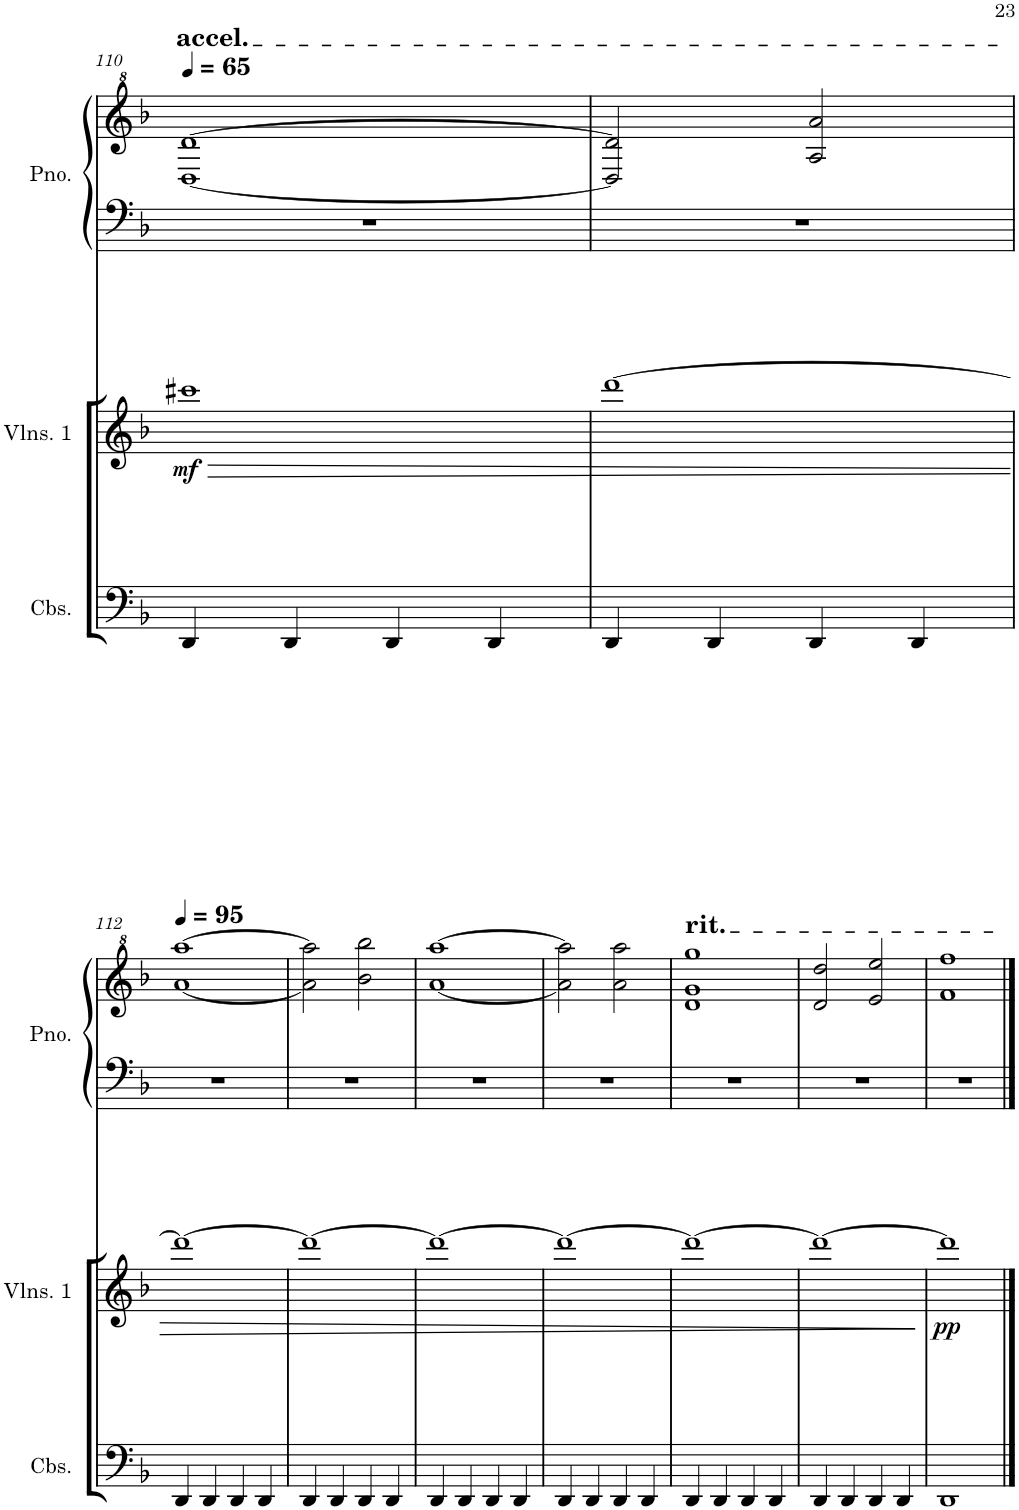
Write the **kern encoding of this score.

**kern	**kern	**dynam	**kern	**kern	**kern
*part4	*part3	*part3	*part2	*part2	*part1
*staff5	*staff4	*staff4	*staff3	*staff2	*staff1
*I"Contrabasses	*I"Violins 1	*	*I"Piano	*	*I"Piccolo
*I'Cbs.	*I'Vlns. 1	*	*I'Pno.	*	*I'Picc.
!!LO:PB:g=z
*clefF4	*clefG2	*	*clefF5	*clefG^2	*clefG2
*Trd7c12	*	*	*	*	*Trd-7c-12
*k[b-]	*k[b-]	*	*k[b-]	*k[b-]	*k[b-]
*M4/4	*M4/4	*	*M4/4	*M4/4	*M4/4
*MM65	*MM65	*	*MM65	*MM65	*MM65
=110	=110	=110	=110	=110	=110
!	!	!	!	!	!LO:TX:a:t=accel.
!	!	!LO:HP:b	!	!	!
!	!	!LO:DY:n=1:b	!	!	!
4DD/	1ccc#X	> mf	1r	[1d [1dd	1r
4DD/	.	.	.	.	.
4DD/	.	.	.	.	.
4DD/	.	.	.	.	.
=111	=111	=111	=111	=111	=111
4DD/	[1ddd	.	1r	2d/] 2dd/]	1r
4DD/	.	.	.	.	.
4DD/	.	.	.	2a/ 2aa/	.
4DD/	.	.	.	.	.
!!LO:LB:g=z
=112	=112	=112	=112	=112	=112
*	*	*	*	*	*MM95
4DD/	1ddd_	.	1r	[1aa [1aaa	1r
4DD/	.	.	.	.	.
4DD/	.	.	.	.	.
4DD/	.	.	.	.	.
=113	=113	=113	=113	=113	=113
4DD/	1ddd_	.	1r	2aa\] 2aaa\]	1r
4DD/	.	.	.	.	.
4DD/	.	.	.	2bb-\ 2bbb-\	.
4DD/	.	.	.	.	.
=114	=114	=114	=114	=114	=114
4DD/	1ddd_	.	1r	[1aa [1aaa	1r
4DD/	.	.	.	.	.
4DD/	.	.	.	.	.
4DD/	.	.	.	.	.
=115	=115	=115	=115	=115	=115
4DD/	1ddd_	.	1r	2aa\] 2aaa\]	1r
4DD/	.	.	.	.	.
4DD/	.	.	.	2aa\ 2aaa\	.
4DD/	.	.	.	.	.
=116	=116	=116	=116	=116	=116
!	!	!	!	!	!LO:TX:a:t=rit.
4DD/	1ddd_	.	1r	1dd 1gg 1ggg	1r
4DD/	.	.	.	.	.
4DD/	.	.	.	.	.
4DD/	.	.	.	.	.
=117	=117	=117	=117	=117	=117
4DD/	1ddd_	.	1r	2dd/ 2ddd/	1r
4DD/	.	.	.	.	.
4DD/	.	.	.	2ee/ 2eee/	.
4DD/	.	.	.	.	.
.	.	]	.	.	.
=118	=118	=118	=118	=118	=118
!	!	!LO:DY:b	!	!	!
1DD	1ddd]	pp	1r	1ff 1fff	1r
==	==	==	==	==	==
*-	*-	*-	*-	*-	*-
